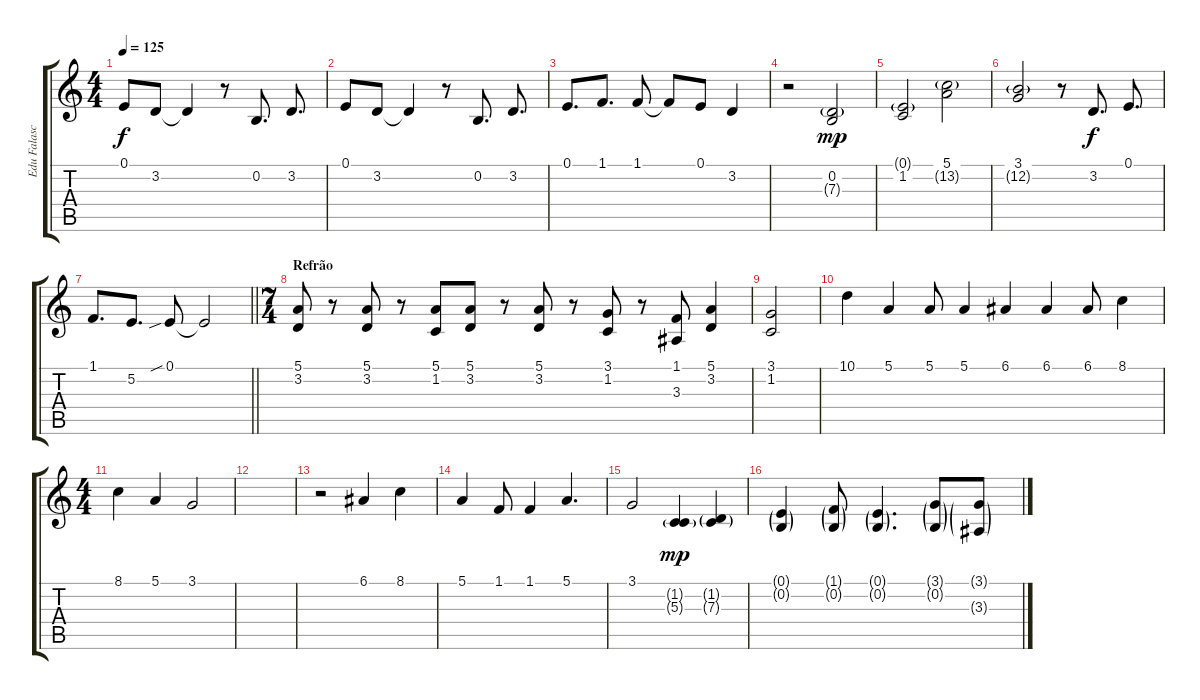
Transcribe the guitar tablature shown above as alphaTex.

\track ("Edu Falaschi" "Edu Falasc") {instrument clarinet}
\staff {score tabs}
\tuning (E4 B3 G3 D3 A2 E2) {hide}
\ts (4 4)
\tempo 125
\clef g2
\ks c
0.1.8{dy f} 3.2.8 3.2{t}.4 r.8 0.2.8{d} 3.2.8{d} |
0.1.8 3.2.8 3.2{t}.4 r.8 0.2.8{d} 3.2.8{d} |
0.1.8{d} 1.1.8{d} 1.1.8 1.1{t}.8 0.1.8 3.2.4 |
r.2 (0.2 7.3{g}).2{dy mp} |
(0.1{g} 1.2).2 (5.1 13.2{g}).2 |
(3.1 12.2{g}).2 r.8 3.2.8{d dy f} 0.1.8{d} |
\barLineRight lightlight
1.1.8{d} 5.2.8{d} 0.1{sib}.8 0.1{t}.2 |
\ts (7 4)
\section ("" "Refrão")
(5.1 3.2).8 r.8 (5.1 3.2).8 r.8 (5.1 1.2).8 (5.1 3.2).8 r.8 (5.1 3.2).8 r.8 (3.1 1.2).8 r.8 (1.1 3.3).8 (5.1 3.2).4 |
(3.1 1.2).2 |
10.1.4 5.1.4 5.1.8 5.1.4 6.1.4 6.1.4 6.1.8 8.1.4 |
\ts (4 4)
8.1.4 5.1.4 3.1.2 |
|
r.2 6.1.4 8.1.4 |
5.1.4 1.1.8 1.1.4 5.1.4{d} |
3.1.2 (1.2{g} 5.3{g}).4{dy mp} (1.2{g} 7.3{g}).4 |
(0.1{g} 0.2{g}).4 (1.1{g} 0.2{g}).8 (0.1{g} 0.2{g}).4{d} (3.1{g} 0.2{g}).8 (3.1{g} 3.3{g}).8
